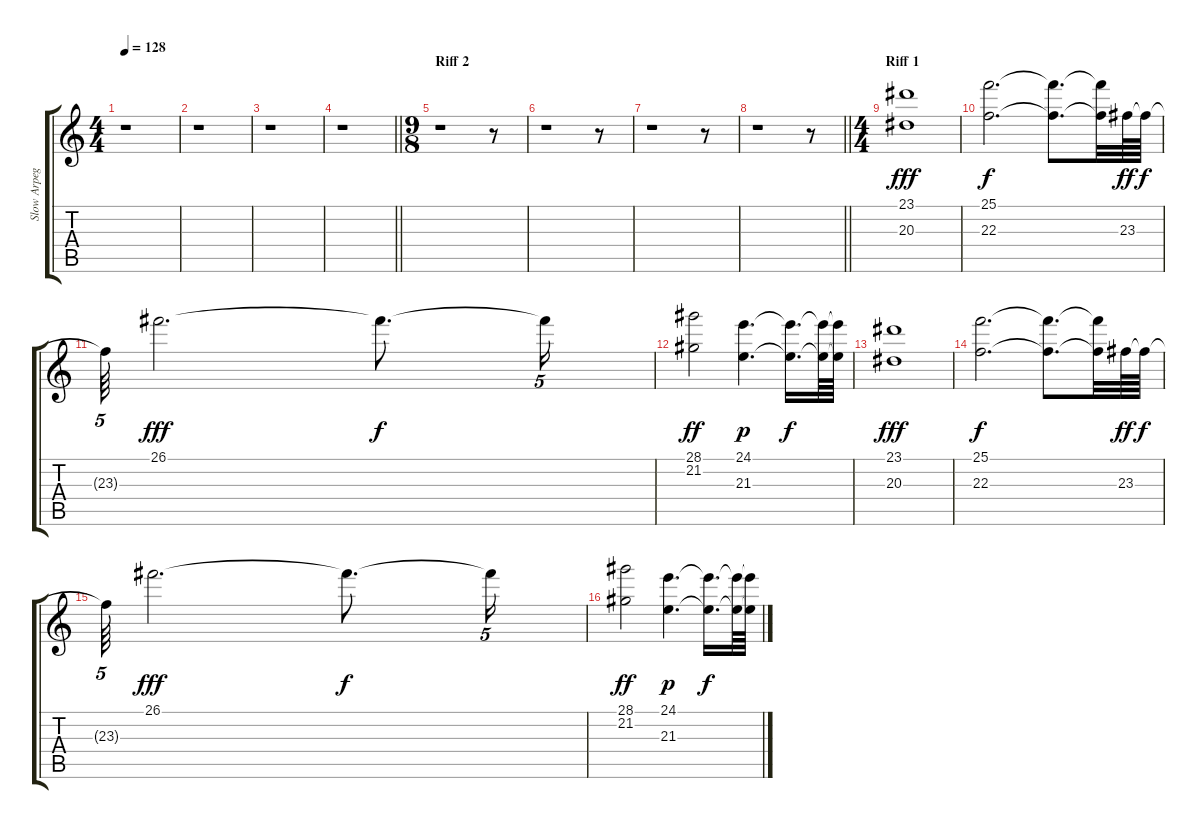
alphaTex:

\track ("Slow Arpeggio" "Slow Arpeg") {instrument lead1square}
\staff {score tabs}
\tuning (E4 B3 G3 D3 A2 E2) {hide}
\ts (4 4)
\tempo 128
\clef g2
\ks c
r.1{dy f} |
r.1 |
r.1 |
\barLineRight lightlight
r.1 |
\ts (9 8)
\section ("" "Riff 2")
r.1 r.8 |
r.1 r.8 |
r.1 r.8 |
\barLineRight lightlight
r.1 r.8 |
\ts (4 4)
\section ("" "Riff 1")
(23.1 20.3).1{dy fff} |
(25.1 22.3).2{d dy f} (25.1{t} 22.3{t}).8{d} (25.1{t} 22.3{t}).32 23.3.64{dy ff} 23.3{t}.64{dy f} |
23.3{t}.64{tu (5 4)} 26.1.2{d dy fff} 26.1{t}.8{d dy f} 26.1{t}.16{tu (5 4)} |
(28.1 21.2).2{dy ff} (24.1 21.3).4{d dy p} (24.1{t} 21.3{t}).16{d dy f} (24.1{t} 21.3{t}).64 (24.1{t} 21.3{t}).64 |
(23.1 20.3).1{dy fff} |
(25.1 22.3).2{d dy f} (25.1{t} 22.3{t}).8{d} (25.1{t} 22.3{t}).32 23.3.64{dy ff} 23.3{t}.64{dy f} |
23.3{t}.64{tu (5 4)} 26.1.2{d dy fff} 26.1{t}.8{d dy f} 26.1{t}.16{tu (5 4)} |
(28.1 21.2).2{dy ff} (24.1 21.3).4{d dy p} (24.1{t} 21.3{t}).16{d dy f} (24.1{t} 21.3{t}).64 (24.1{t} 21.3{t}).64
